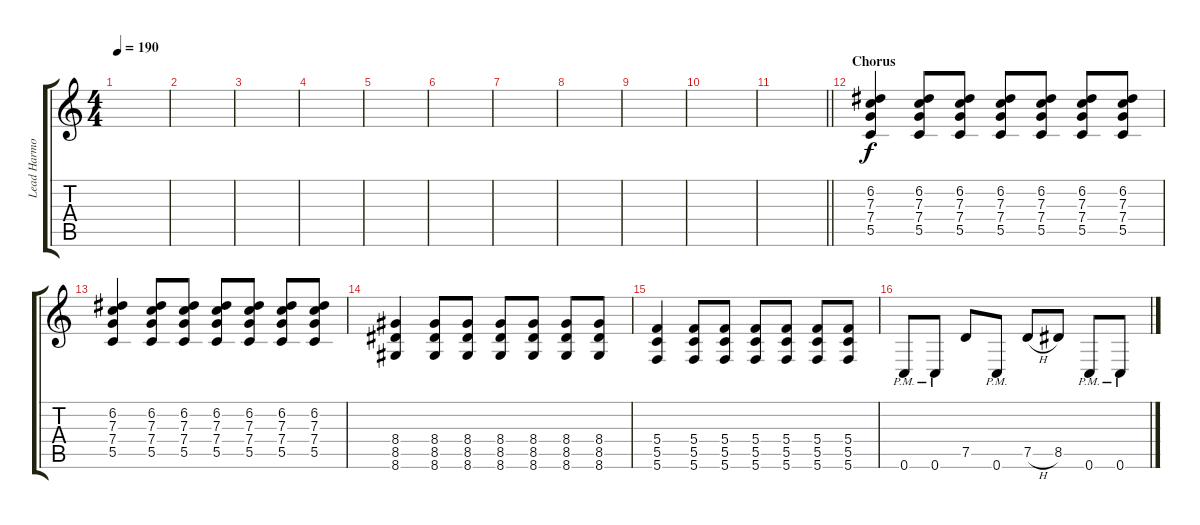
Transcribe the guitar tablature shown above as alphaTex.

\track ("Lead Harmony" "Lead Harmo") {instrument overdrivenguitar}
\staff {score tabs}
\tuning (D4 A3 F3 C3 G2 C2) {hide}
\ts (4 4)
\tempo 190
\clef g2
\ks c
|
|
|
|
|
|
|
|
|
|
\barLineRight lightlight
|
\section ("" "Chorus")
(6.2 7.3 7.4 5.5).4 (6.2 7.3 7.4 5.5).8 (6.2 7.3 7.4 5.5).8 (6.2 7.3 7.4 5.5).8 (6.2 7.3 7.4 5.5).8 (6.2 7.3 7.4 5.5).8 (6.2 7.3 7.4 5.5).8 |
(6.2 7.3 7.4 5.5).4 (6.2 7.3 7.4 5.5).8 (6.2 7.3 7.4 5.5).8 (6.2 7.3 7.4 5.5).8 (6.2 7.3 7.4 5.5).8 (6.2 7.3 7.4 5.5).8 (6.2 7.3 7.4 5.5).8 |
(8.4 8.5 8.6).4 (8.4 8.5 8.6).8 (8.4 8.5 8.6).8 (8.4 8.5 8.6).8 (8.4 8.5 8.6).8 (8.4 8.5 8.6).8 (8.4 8.5 8.6).8 |
(5.4 5.5 5.6).4 (5.4 5.5 5.6).8 (5.4 5.5 5.6).8 (5.4 5.5 5.6).8 (5.4 5.5 5.6).8 (5.4 5.5 5.6).8 (5.4 5.5 5.6).8 |
0.6{pm}.8 0.6{pm}.8 7.5.8 0.6{pm}.8 7.5{h}.8 8.5.8 0.6{pm}.8 0.6{pm}.8
